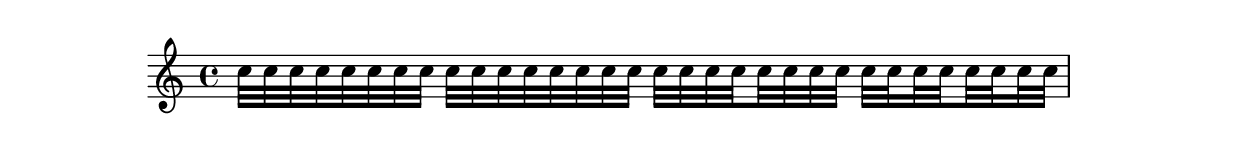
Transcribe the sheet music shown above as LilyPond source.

% DO NOT EDIT this file manually; it is automatically
% generated from Documentation/snippets/new
% Make any changes in Documentation/snippets/new/
% and then run scripts/auxiliar/makelsr.py
%
% This file is in the public domain.
%% Note: this file works from version 2.14.0
\version "2.14.0"

\header {
%% Translation of GIT committish: 2d548a99cb9dba80f2ff035582009477cd37eceb

  texidoces = "

Las barras de semicorchea, o de figuras más breves, no se subdividen
de forma predeterminada.  Esto es, las tres (o más) barras se amplían
sin romperse sobre grupos completos de notas.  Este comportamiento se
puede modificar para subdividir las barras en subgrupos mediante el
establecimiento de la propiedad @code{subdivideBeams}.  Cuando está
activada, las barras se subdividen a intervalos definidos por el valor
actual de @code{baseMoment} mediante la reducción de las barras
repetidas a una sola entre los subgrupos.  Observe que el valor
predeterminado de @code{baseMoment} es uno más que el denominador del
tipo de compás actual, si no se fija explícitamente.  Se debe ajustar
a una fracción que da la duración del subgrupo de barras utilizando la
función @code{ly:make-moment}, como se ve en este fragmento de código.
Asimismo, cuando se modifica @code{baseMoment}, se debería cambiar
también @code{beatStructure} para que corresponda al @code{baseMoment}
nuevo:

"
  doctitlees = "Subdivisión de barras"

%% Translation of GIT committish: 190a067275167c6dc9dd0afef683d14d392b7033
  texidocfr = "
Les ligatures d'une succession de notes de durée inférieure à la croche
ne sont pas subdivisées par défaut.  Autrement dit, tous les traits de
ligature ( deux ou plus) seront continus.  Ce comportement peut être
modifié afin de diviser la ligature en sous-groupes grâce à la propriété
@code{subdivideBeams}.  Lorsqu'elle est activée, les ligatures seront
subdivisées selon un intervalle défini par @code{baseMoment}@tie{}; il n'y
aura alors plus qu'un seul trait de ligature entre chaque sous-groupe.
Par défaut, @code{baseMoment} fixe la valeur de référence par rapport à
la métrique en vigueur.  Il faudra donc lui fournir, à l'aide de la
fonction @code{ly:make-moment}, une fraction correspondant à la durée du
sous-groupe désiré comme dans l'exemple ci-dessous.  Gardez à l'esprit
que, si vous venez à modifier @code{baseMoment}, vous devrez
probablement adapter @code{beatStrusture} afin qu'il reste en adéquation
avec les nouvelles valeurs de @code{baseMoment}.

"
  doctitlefr = "Subdivision des ligatures"

  lsrtags = "rhythms"

  texidoc = "
The beams of consecutive 16th (or shorter) notes are, by default, not
subdivided.  That is, the three (or more) beams stretch unbroken over
entire groups of notes.  This behavior can be modified to subdivide
the beams into sub-groups by setting the property
@code{subdivideBeams}. When set, multiple beams will be subdivided at
intervals defined by the current value of @code{baseMoment} by reducing
the multiple beams to just one beam between the sub-groups. Note that
@code{baseMoment} defaults to one over the denominator of the current
time signature if not set explicitly. It must be set to a fraction
giving the duration of the beam sub-group using the
@code{ly:make-moment} function, as shown in this snippet. Also, when
@code{baseMoment} is changed, @code{beatStructure} should also be changed
to match the new @code{baseMoment}:

"
  doctitle = "Subdividing beams"
} % begin verbatim


\relative c'' {
  c32[ c c c c c c c]
  \set subdivideBeams = ##t
  c32[ c c c c c c c]

  % Set beam sub-group length to an eighth note
  \set baseMoment = #(ly:make-moment 1 8)
  \set beatStructure = #'(2 2 2 2)
  c32[ c c c c c c c]

  % Set beam sub-group length to a sixteenth note
  \set baseMoment = #(ly:make-moment 1 16)
  \set beatStructure = #'(4 4 4 4)
  c32[ c c c c c c c]
}

